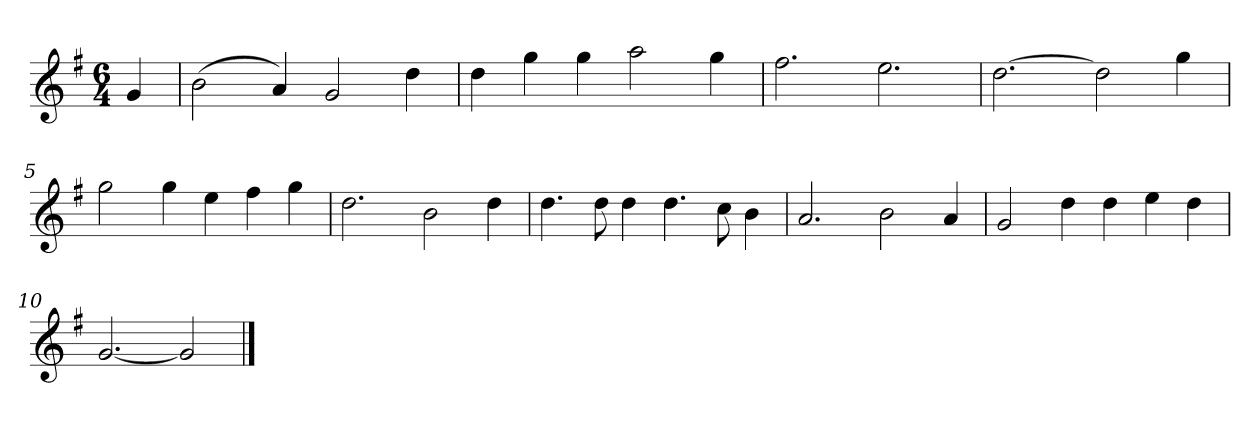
**kern
*part1
*staff1
*k[f#]
*M6/4
*MM120
=
4g
=1
(2b
4a)
2g
4dd
=2
4dd
4gg
4gg
2aa
4gg
=3
2.ff#
2.ee
=4
[2.dd
2dd]
4gg
=5
2gg
4gg
4ee
4ff#
4gg
=6
2.dd
2b
4dd
=7
4.dd
8dd
4dd
4.dd
8cc
4b
=8
2.a
2b
4a
=9
2g
4dd
4dd
4ee
4dd
=10
[2.g
2g]
==
*-
